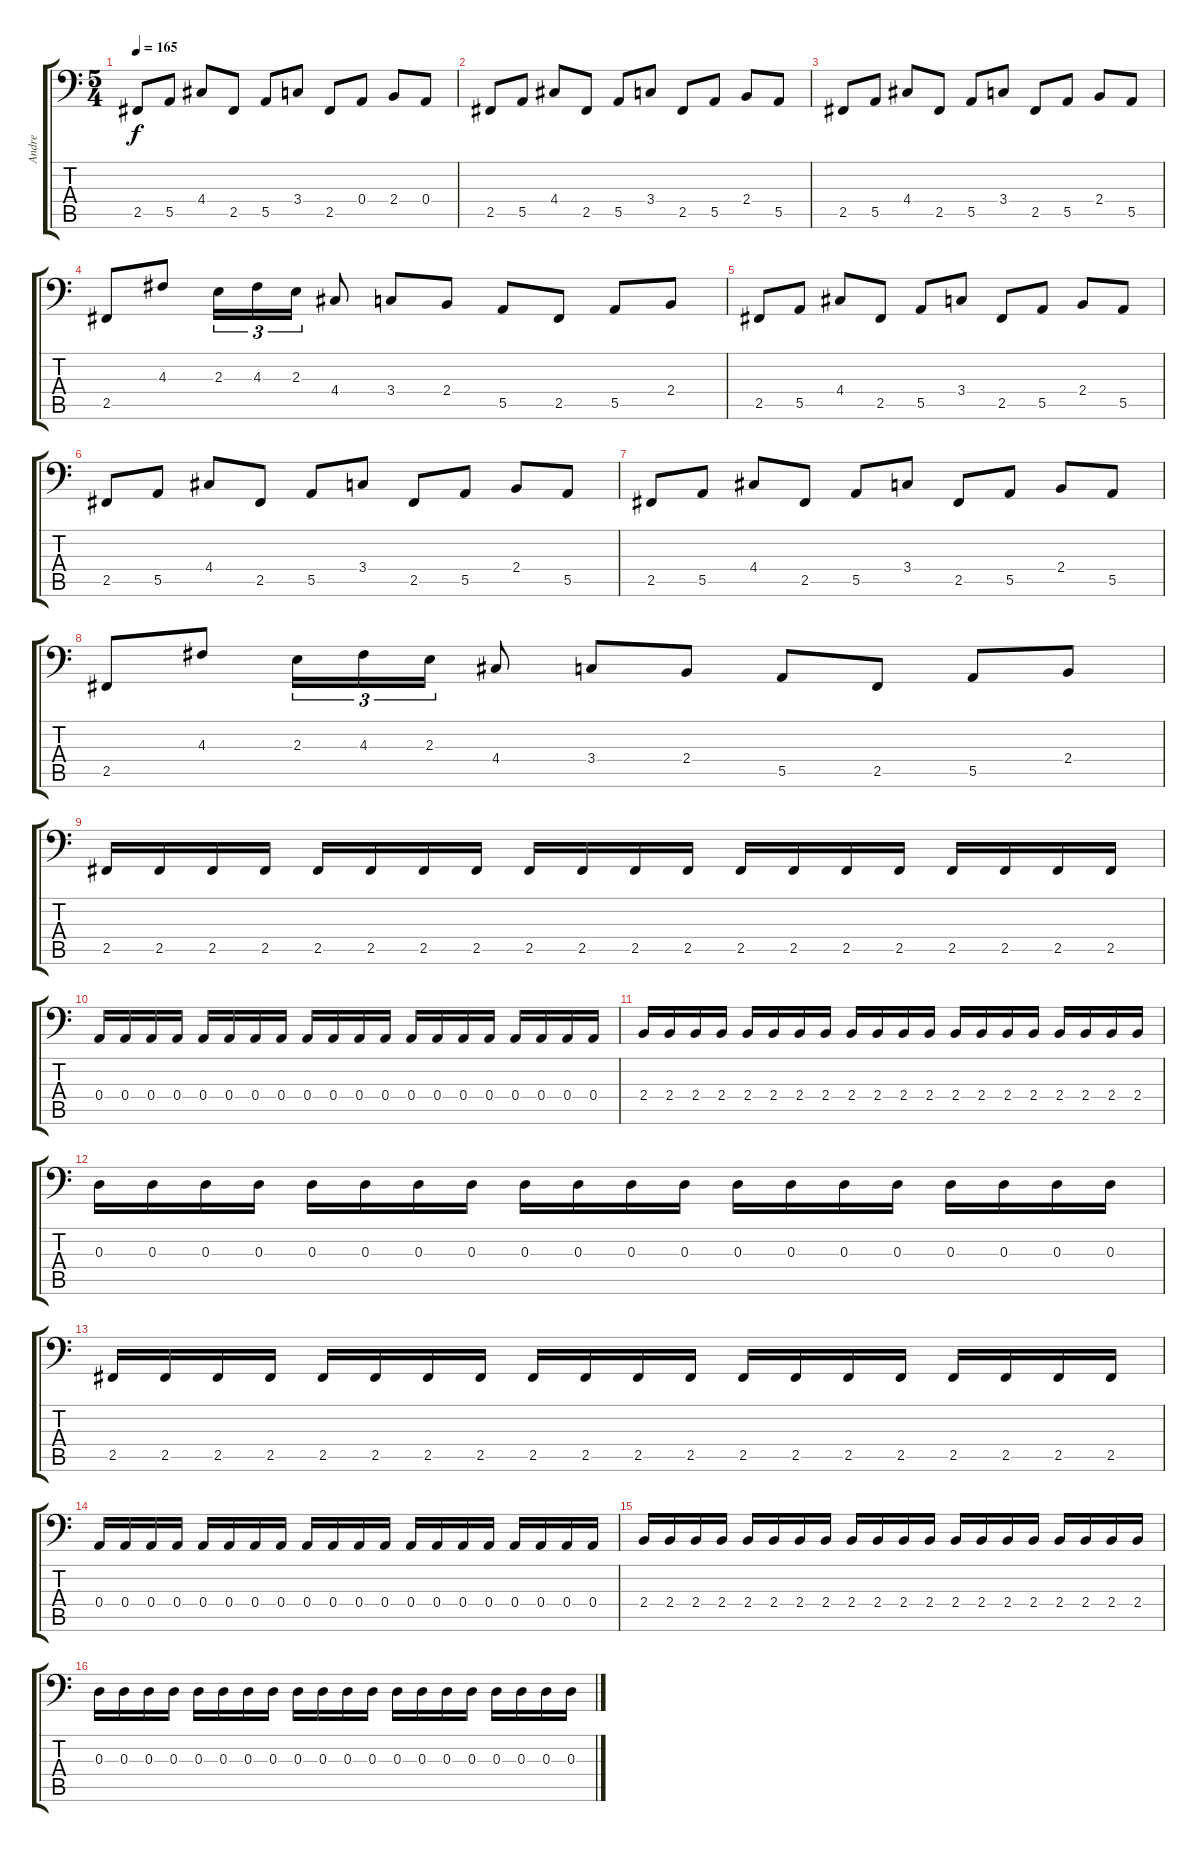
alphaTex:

\track ("Andre" "Andre") {instrument electricbassfinger}
\staff {score tabs}
\tuning (C3 G2 D2 A1 E1 B0) {hide}
\ts (5 4)
\tempo 165
\clef f4
\ks c
2.5.8{dy f instrument electricbassfinger} 5.5.8 4.4.8 2.5.8 5.5.8 3.4.8 2.5.8 0.4.8 2.4.8 0.4.8 |
2.5.8 5.5.8 4.4.8 2.5.8 5.5.8 3.4.8 2.5.8 5.5.8 2.4.8 5.5.8 |
2.5.8 5.5.8 4.4.8 2.5.8 5.5.8 3.4.8 2.5.8 5.5.8 2.4.8 5.5.8 |
2.5.8 4.3.8 2.3.16{tu (3 2)} 4.3.16{tu (3 2)} 2.3.16{tu (3 2)} 4.4.8 3.4.8 2.4.8 5.5.8 2.5.8 5.5.8 2.4.8 |
2.5.8 5.5.8 4.4.8 2.5.8 5.5.8 3.4.8 2.5.8 5.5.8 2.4.8 5.5.8 |
2.5.8 5.5.8 4.4.8 2.5.8 5.5.8 3.4.8 2.5.8 5.5.8 2.4.8 5.5.8 |
2.5.8 5.5.8 4.4.8 2.5.8 5.5.8 3.4.8 2.5.8 5.5.8 2.4.8 5.5.8 |
2.5.8 4.3.8 2.3.16{tu (3 2)} 4.3.16{tu (3 2)} 2.3.16{tu (3 2)} 4.4.8 3.4.8 2.4.8 5.5.8 2.5.8 5.5.8 2.4.8 |
2.5.16 2.5.16 2.5.16 2.5.16 2.5.16 2.5.16 2.5.16 2.5.16 2.5.16 2.5.16 2.5.16 2.5.16 2.5.16 2.5.16 2.5.16 2.5.16 2.5.16 2.5.16 2.5.16 2.5.16 |
0.4.16 0.4.16 0.4.16 0.4.16 0.4.16 0.4.16 0.4.16 0.4.16 0.4.16 0.4.16 0.4.16 0.4.16 0.4.16 0.4.16 0.4.16 0.4.16 0.4.16 0.4.16 0.4.16 0.4.16 |
2.4.16 2.4.16 2.4.16 2.4.16 2.4.16 2.4.16 2.4.16 2.4.16 2.4.16 2.4.16 2.4.16 2.4.16 2.4.16 2.4.16 2.4.16 2.4.16 2.4.16 2.4.16 2.4.16 2.4.16 |
0.3.16 0.3.16 0.3.16 0.3.16 0.3.16 0.3.16 0.3.16 0.3.16 0.3.16 0.3.16 0.3.16 0.3.16 0.3.16 0.3.16 0.3.16 0.3.16 0.3.16 0.3.16 0.3.16 0.3.16 |
2.5.16 2.5.16 2.5.16 2.5.16 2.5.16 2.5.16 2.5.16 2.5.16 2.5.16 2.5.16 2.5.16 2.5.16 2.5.16 2.5.16 2.5.16 2.5.16 2.5.16 2.5.16 2.5.16 2.5.16 |
0.4.16 0.4.16 0.4.16 0.4.16 0.4.16 0.4.16 0.4.16 0.4.16 0.4.16 0.4.16 0.4.16 0.4.16 0.4.16 0.4.16 0.4.16 0.4.16 0.4.16 0.4.16 0.4.16 0.4.16 |
2.4.16 2.4.16 2.4.16 2.4.16 2.4.16 2.4.16 2.4.16 2.4.16 2.4.16 2.4.16 2.4.16 2.4.16 2.4.16 2.4.16 2.4.16 2.4.16 2.4.16 2.4.16 2.4.16 2.4.16 |
0.3.16 0.3.16 0.3.16 0.3.16 0.3.16 0.3.16 0.3.16 0.3.16 0.3.16 0.3.16 0.3.16 0.3.16 0.3.16 0.3.16 0.3.16 0.3.16 0.3.16 0.3.16 0.3.16 0.3.16
